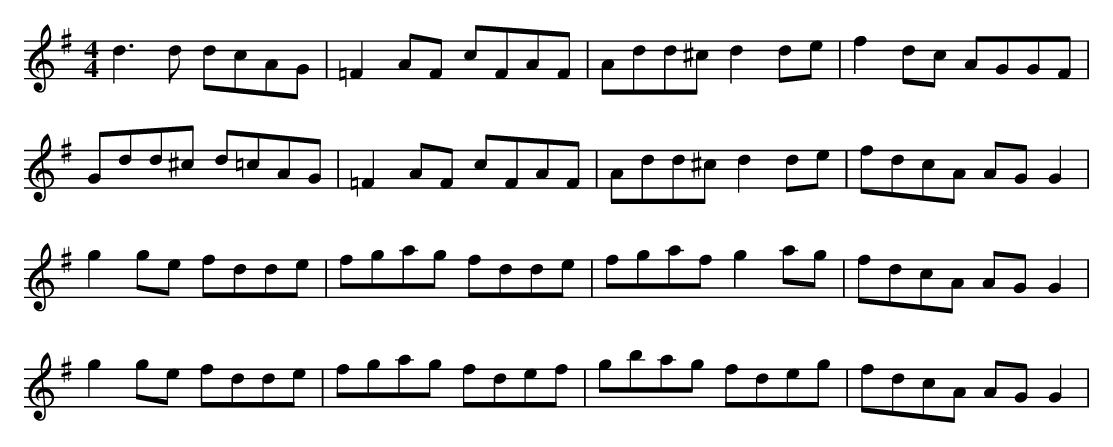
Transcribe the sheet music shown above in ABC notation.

X:1
M:4/4
K:G
d3 d dcAG|=F2 AF cFAF|Add^c d2 de|f2 dc AGGF|
Gdd^c d=cAG|=F2 AF cFAF|Add^c d2 de|fdcA AG G2|
g2 ge fdde|fgag fdde|fgaf g2 ag|fdcA AG G2|
g2 ge fdde|fgag fdef|gbag fdeg|fdcA AG G2|
